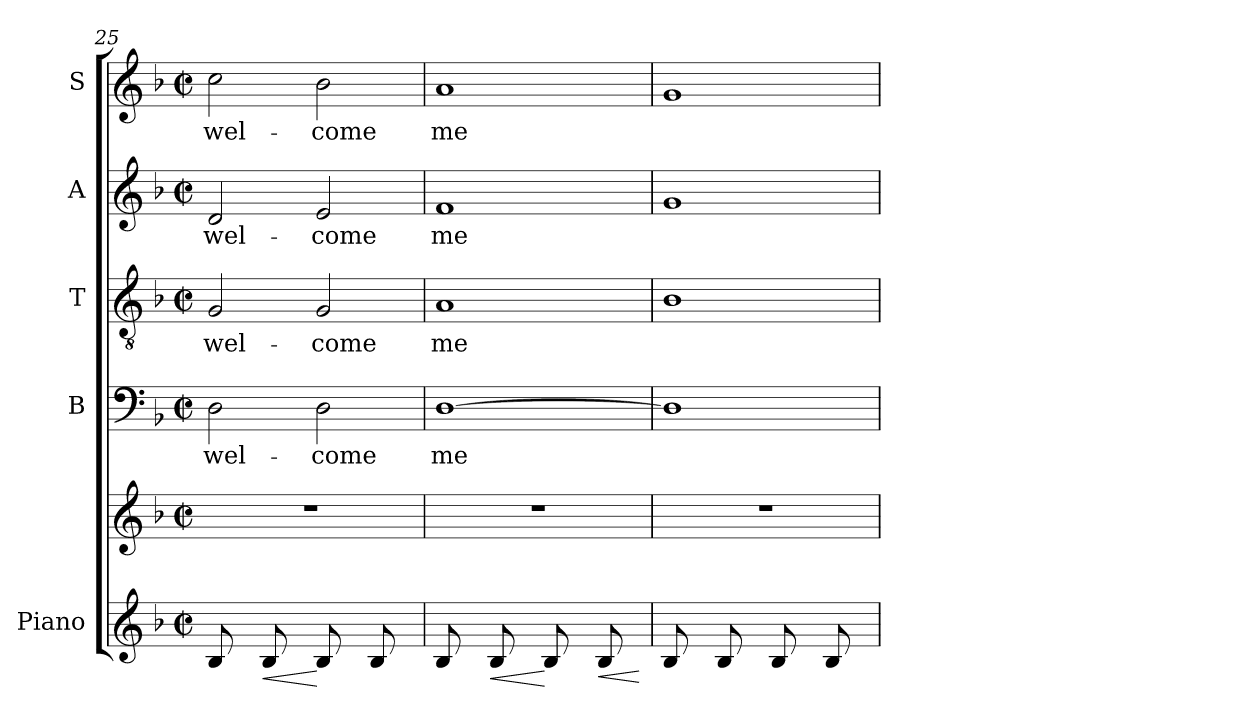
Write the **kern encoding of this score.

**kern	**kern	**dynam	**kern	**text	**kern	**text	**kern	**text	**kern	**text
*part5	*part5	*part5	*part4	*part4	*part3	*part3	*part2	*part2	*part1	*part1
*staff6	*staff5	*staff5/6	*staff4	*staff4	*staff3	*staff3	*staff2	*staff2	*staff1	*staff1
*I"Piano	*	*	*I"B	*	*I"T	*	*I"A	*	*I"S	*
*clefG2	*clefG2	*	*clefF4	*	*clefGv2	*	*clefG2	*	*clefG2	*
*k[b-]	*k[b-]	*	*k[b-]	*	*k[b-]	*	*k[b-]	*	*k[b-]	*
*F:	*F:	*	*F:	*	*F:	*	*F:	*	*F:	*
*M2/2	*M2/2	*	*M2/2	*	*M2/2	*	*M2/2	*	*M2/2	*
*met(c|)	*met(c|)	*	*met(c|)	*	*met(c|)	*	*met(c|)	*	*met(c|)	*
=25	=25	=25	=25	=25	=25	=25	=25	=25	=25	=25
*	*^	*	*	*	*	*	*	*	*	*
!	!	!	!	!	!LO:LY:b	!	!LO:LY:b	!	!LO:LY:b	!	!LO:LY:b
8B-/L	1r	8ryy	.	2D\	wel-	2G/	wel-	2d/	wel-	2cc\	wel-
8ryy	.	8g\J	.	.	.	.	.	.	.	.	.
!	!	!	!LO:HP:b=2	!	!	!	!	!	!	!	!
8B-/L	.	8ryy	<	.	.	.	.	.	.	.	.
8ryy	.	8g\J	.	.	.	.	.	.	.	.	.
!	!	!	!	!	!LO:LY:b	!	!LO:LY:b	!	!LO:LY:b	!	!LO:LY:b
8B-/L	.	8ryy	[	2D\	-come	2G/	-come	2e/	-come	2b-\	-come
8ryy	.	8g\J	.	.	.	.	.	.	.	.	.
8B-/L	.	8ryy	.	.	.	.	.	.	.	.	.
8ryy	.	8g\J	.	.	.	.	.	.	.	.	.
!!LO:LB:g=z
=26	=26	=26	=26	=26	=26	=26	=26	=26	=26	=26	=26
!	!	!	!	!	!LO:LY:b	!	!LO:LY:b	!	!LO:LY:b	!	!LO:LY:b
8B-/L	1r	8ryy	.	[>1D	me	1A	me	1f	me	1a	me
8ryy	.	8g\J	.	.	.	.	.	.	.	.	.
!	!	!	!LO:HP:b=2	!	!	!	!	!	!	!	!
8B-/L	.	8ryy	<	.	.	.	.	.	.	.	.
8ryy	.	8g\J	.	.	.	.	.	.	.	.	.
8B-/L	.	8ryy	[	.	.	.	.	.	.	.	.
8ryy	.	8g\J	.	.	.	.	.	.	.	.	.
!	!	!	!LO:HP:b=2	!	!	!	!	!	!	!	!
8B-/L	.	8ryy	<	.	.	.	.	.	.	.	.
8ryy	.	8g\J	.	.	.	.	.	.	.	.	.
*	*v	*v	*	*	*	*	*	*	*	*	*
.	.	[	.	.	.	.	.	.	.	.
=27	=27	=27	=27	=27	=27	=27	=27	=27	=27	=27
*	*^	*	*	*	*	*	*	*	*	*
8B-/L	1r	8ryy	.	1D]	.	1B-	.	1g	.	1g	.
8ryy	.	8g\J	.	.	.	.	.	.	.	.	.
8B-/L	.	8ryy	.	.	.	.	.	.	.	.	.
8ryy	.	8g\J	.	.	.	.	.	.	.	.	.
8B-/L	.	8ryy	.	.	.	.	.	.	.	.	.
8ryy	.	8g\J	.	.	.	.	.	.	.	.	.
8B-/L	.	8ryy	.	.	.	.	.	.	.	.	.
8ryy	.	8g\J	.	.	.	.	.	.	.	.	.
*	*v	*v	*	*	*	*	*	*	*	*	*
=	=	=	=	=	=	=	=	=	=	=
*-	*-	*-	*-	*-	*-	*-	*-	*-	*-	*-
